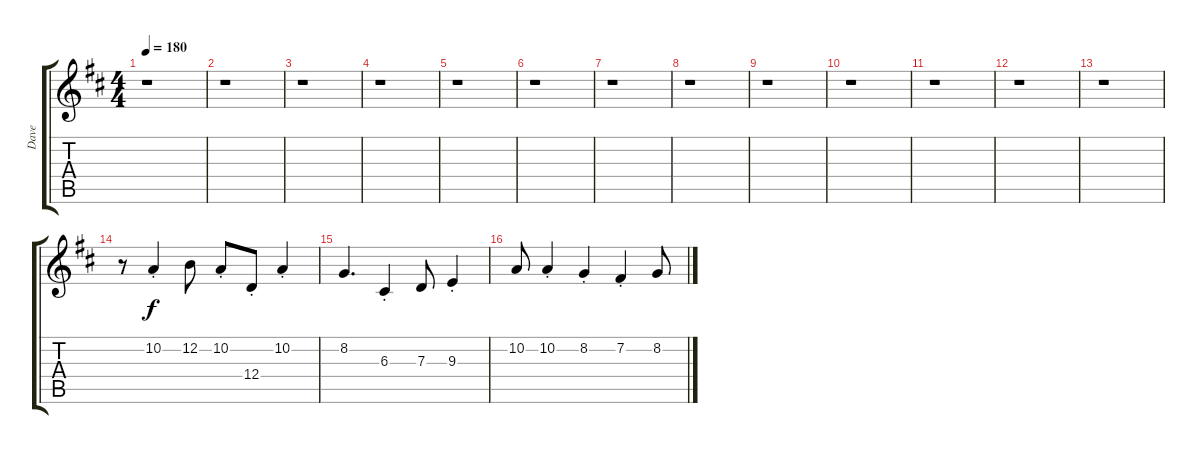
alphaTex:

\track ("Dave" "Dave") {instrument trumpet}
\staff {score tabs}
\tuning (E4 B3 G3 D3 A2 E2) {hide}
\ts (4 4)
\tempo 180
\clef g2
\ks d
r.1{dy f} |
r.1 |
r.1 |
r.1 |
r.1 |
r.1 |
r.1 |
r.1 |
r.1 |
r.1 |
r.1 |
r.1 |
r.1 |
r.8 10.2{st}.4 12.2.8 10.2{st}.8 12.4{st}.8 10.2{st}.4 |
8.2.4{d} 6.3{st}.4 7.3.8 9.3{st}.4 |
10.2.8 10.2{st}.4 8.2{st}.4 7.2{st}.4 8.2.8
